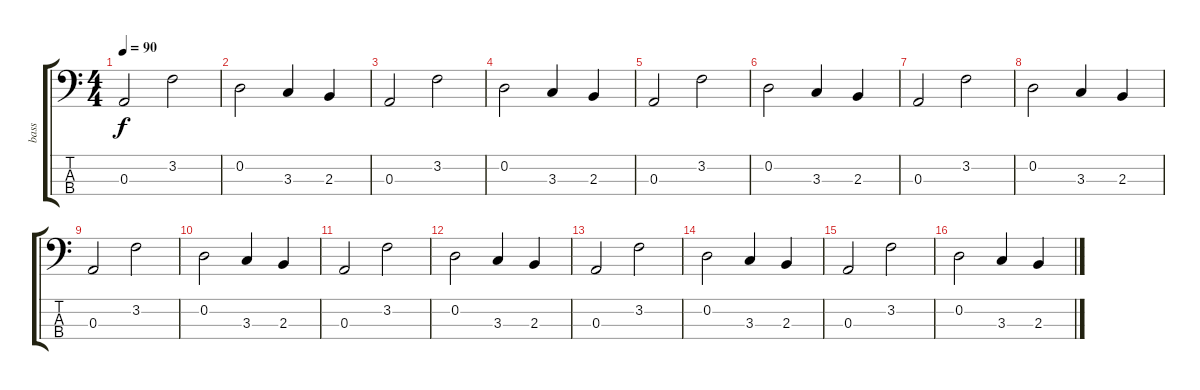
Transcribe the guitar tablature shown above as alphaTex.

\track ("bass" "bass") {instrument electricbasspick}
\staff {score tabs}
\tuning (G2 D2 A1 E1) {hide}
\ts (4 4)
\tempo 90
\clef f4
\ks c
0.3.2{dy f} 3.2.2 |
0.2.2 3.3.4 2.3.4 |
0.3.2 3.2.2 |
0.2.2 3.3.4 2.3.4 |
0.3.2 3.2.2 |
0.2.2 3.3.4 2.3.4 |
0.3.2 3.2.2 |
0.2.2 3.3.4 2.3.4 |
0.3.2 3.2.2 |
0.2.2 3.3.4 2.3.4 |
0.3.2 3.2.2 |
0.2.2 3.3.4 2.3.4 |
0.3.2 3.2.2 |
0.2.2 3.3.4 2.3.4 |
0.3.2 3.2.2 |
0.2.2 3.3.4 2.3.4
